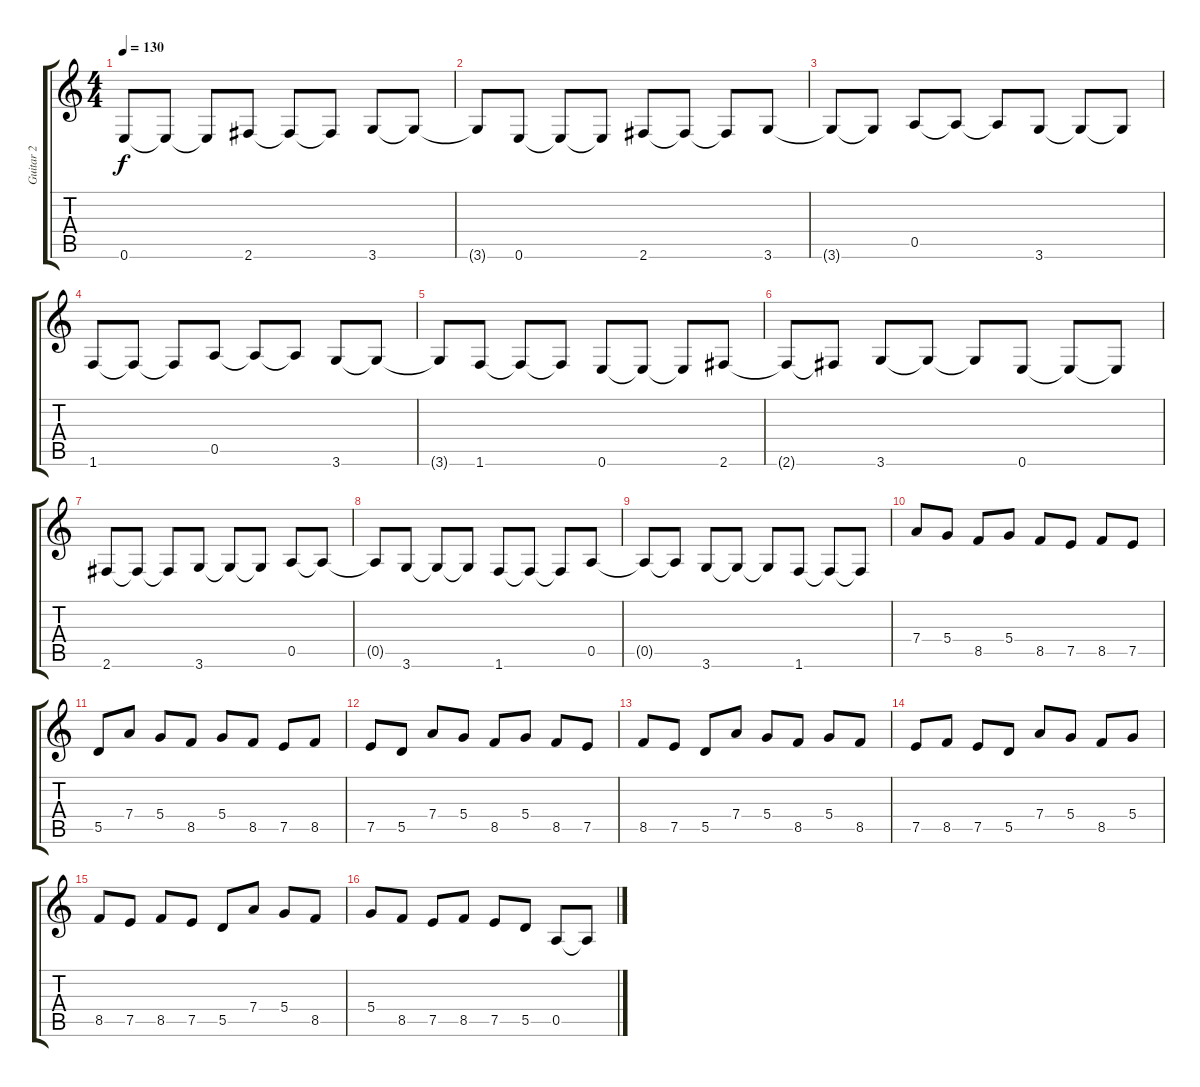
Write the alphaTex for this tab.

\track ("Guitar 2" "Guitar 2") {instrument acousticguitarnylon}
\staff {score tabs}
\tuning (E4 B3 G3 D3 A2 E2) {hide}
\ts (4 4)
\tempo 130
\clef g2
\ks c
0.6.8{dy f instrument acousticguitarnylon} 0.6{t}.8 0.6{t}.8 2.6.8 2.6{t}.8 2.6{t}.8 3.6.8 3.6{t}.8 |
3.6{t}.8 0.6.8 0.6{t}.8 0.6{t}.8 2.6.8 2.6{t}.8 2.6{t}.8 3.6.8 |
3.6{t}.8 3.6{t}.8 0.5.8 0.5{t}.8 0.5{t}.8 3.6.8 3.6{t}.8 3.6{t}.8 |
1.6.8 1.6{t}.8 1.6{t}.8 0.5.8 0.5{t}.8 0.5{t}.8 3.6.8 3.6{t}.8 |
3.6{t}.8 1.6.8 1.6{t}.8 1.6{t}.8 0.6.8 0.6{t}.8 0.6{t}.8 2.6.8 |
2.6{t}.8 2.6{t}.8 3.6.8 3.6{t}.8 3.6{t}.8 0.6.8 0.6{t}.8 0.6{t}.8 |
2.6.8 2.6{t}.8 2.6{t}.8 3.6.8 3.6{t}.8 3.6{t}.8 0.5.8 0.5{t}.8 |
0.5{t}.8 3.6.8 3.6{t}.8 3.6{t}.8 1.6.8 1.6{t}.8 1.6{t}.8 0.5.8 |
0.5{t}.8 0.5{t}.8 3.6.8 3.6{t}.8 3.6{t}.8 1.6.8 1.6{t}.8 1.6{t}.8 |
7.4.8 5.4.8 8.5.8 5.4.8 8.5.8 7.5.8 8.5.8 7.5.8 |
5.5.8 7.4.8 5.4.8 8.5.8 5.4.8 8.5.8 7.5.8 8.5.8 |
7.5.8 5.5.8 7.4.8 5.4.8 8.5.8 5.4.8 8.5.8 7.5.8 |
8.5.8 7.5.8 5.5.8 7.4.8 5.4.8 8.5.8 5.4.8 8.5.8 |
7.5.8 8.5.8 7.5.8 5.5.8 7.4.8 5.4.8 8.5.8 5.4.8 |
8.5.8 7.5.8 8.5.8 7.5.8 5.5.8 7.4.8 5.4.8 8.5.8 |
5.4.8 8.5.8 7.5.8 8.5.8 7.5.8 5.5.8 0.5.8 0.5{t}.8
